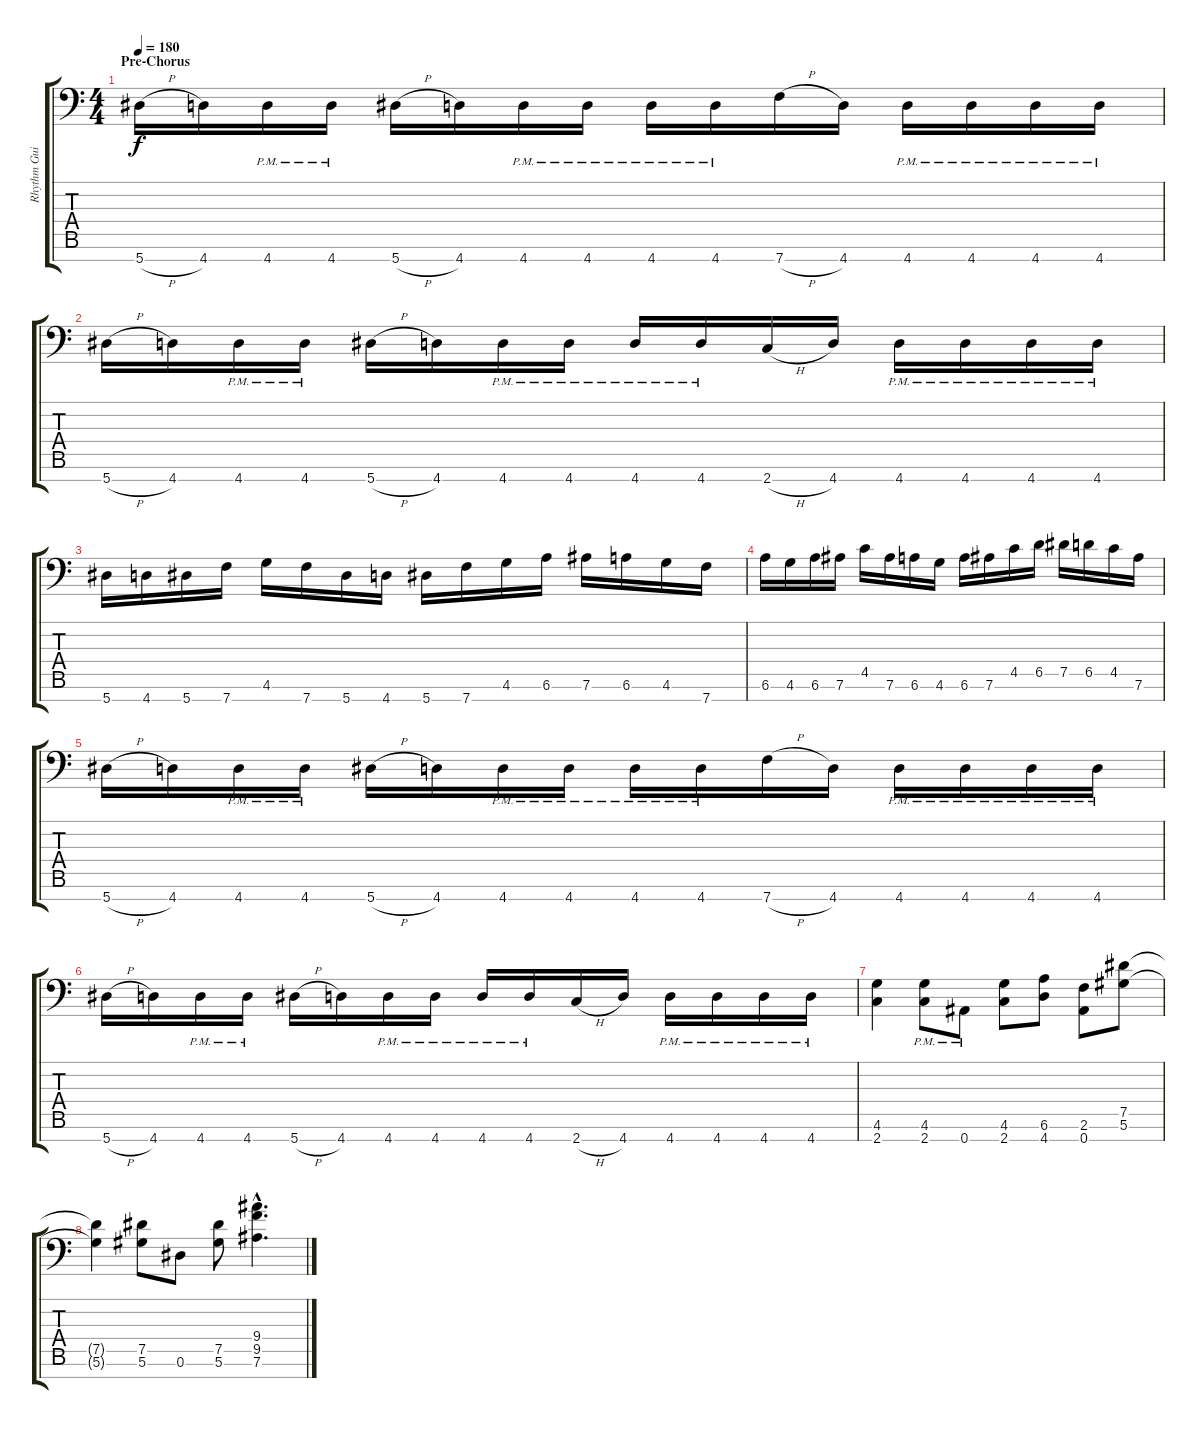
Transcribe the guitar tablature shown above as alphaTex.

\track ("Rhythm Guitar" "Rhythm Gui") {instrument distortionguitar}
\staff {score tabs}
\tuning (Eb4 Bb3 Gb3 Db3 Ab2 Eb2 Bb1) {hide}
\ts (4 4)
\section ("" "Pre-Chorus")
\tempo 180
\clef f4
\ks c
5.7{h}.16{dy f} 4.7.16 4.7{pm}.16 4.7{pm}.16 5.7{h}.16 4.7.16 4.7{pm}.16 4.7{pm}.16 4.7{pm}.16 4.7{pm}.16 7.7{h}.16 4.7.16 4.7{pm}.16 4.7{pm}.16 4.7{pm}.16 4.7{pm}.16 |
5.7{h}.16 4.7.16 4.7{pm}.16 4.7{pm}.16 5.7{h}.16 4.7.16 4.7{pm}.16 4.7{pm}.16 4.7{pm}.16 4.7{pm}.16 2.7{h}.16 4.7.16 4.7{pm}.16 4.7{pm}.16 4.7{pm}.16 4.7{pm}.16 |
5.7.16 4.7.16 5.7.16 7.7.16 4.6.16 7.7.16 5.7.16 4.7.16 5.7.16 7.7.16 4.6.16 6.6.16 7.6.16 6.6.16 4.6.16 7.7.16 |
6.6.16 4.6.16 6.6.16 7.6.16 4.5.16 7.6.16 6.6.16 4.6.16 6.6.16 7.6.16 4.5.16 6.5.16 7.5.16 6.5.16 4.5.16 7.6.16 |
5.7{h}.16 4.7.16 4.7{pm}.16 4.7{pm}.16 5.7{h}.16 4.7.16 4.7{pm}.16 4.7{pm}.16 4.7{pm}.16 4.7{pm}.16 7.7{h}.16 4.7.16 4.7{pm}.16 4.7{pm}.16 4.7{pm}.16 4.7{pm}.16 |
5.7{h}.16 4.7.16 4.7{pm}.16 4.7{pm}.16 5.7{h}.16 4.7.16 4.7{pm}.16 4.7{pm}.16 4.7{pm}.16 4.7{pm}.16 2.7{h}.16 4.7.16 4.7{pm}.16 4.7{pm}.16 4.7{pm}.16 4.7{pm}.16 |
(4.6 2.7).4 (4.6 2.7{pm}).8 0.7{pm}.8 (4.6 2.7).8 (6.6 4.7).8 (2.6 0.7).8 (7.5 5.6).8 |
(7.5{t} 5.6{t}).4 (7.5 5.6).8 0.6.8 (7.5 5.6).8 (9.4{hac} 9.5{hac} 7.6{hac}).4{d}
